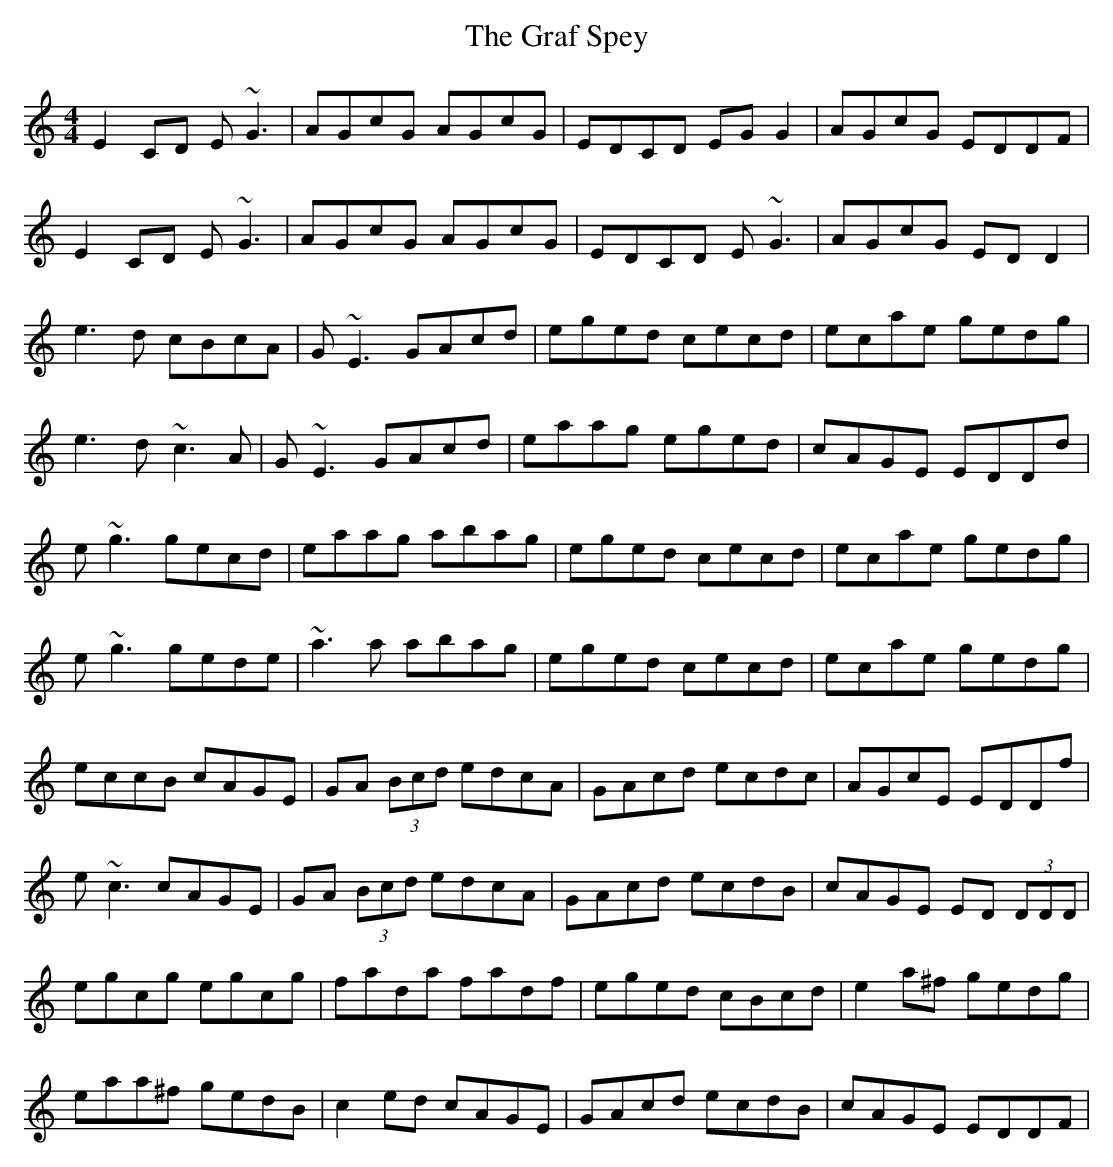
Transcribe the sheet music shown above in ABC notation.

X:1
T:Graf Spey, The
M:4/4
L:1/8
K:C
E2CD E~G3 | AGcG AGcG | EDCD EGG2 | AGcG EDDF |
!E2CD E~G3 | AGcG AGcG | EDCD E~G3 | AGcG EDD2 |
!e3d cBcA | G~E3 GAcd | eged cecd | ecae gedg |
!e3d ~c3A | G~E3 GAcd | eaag eged | cAGE EDDd |
!e~g3 gecd | eaag abag | eged cecd | ecae gedg |
!e~g3 gede | ~a3a abag | eged cecd | ecae gedg |
!eccB cAGE | GA (3Bcd edcA | GAcd ecdc | AGcE EDDf |
!e~c3 cAGE | GA (3Bcd edcA | GAcd ecdB | cAGE ED (3DDD |
!egcg egcg | fada fadf | eged cBcd | e2a^f gedg |
!eaa^f gedB | c2ed cAGE | GAcd ecdB | cAGE EDDF |
